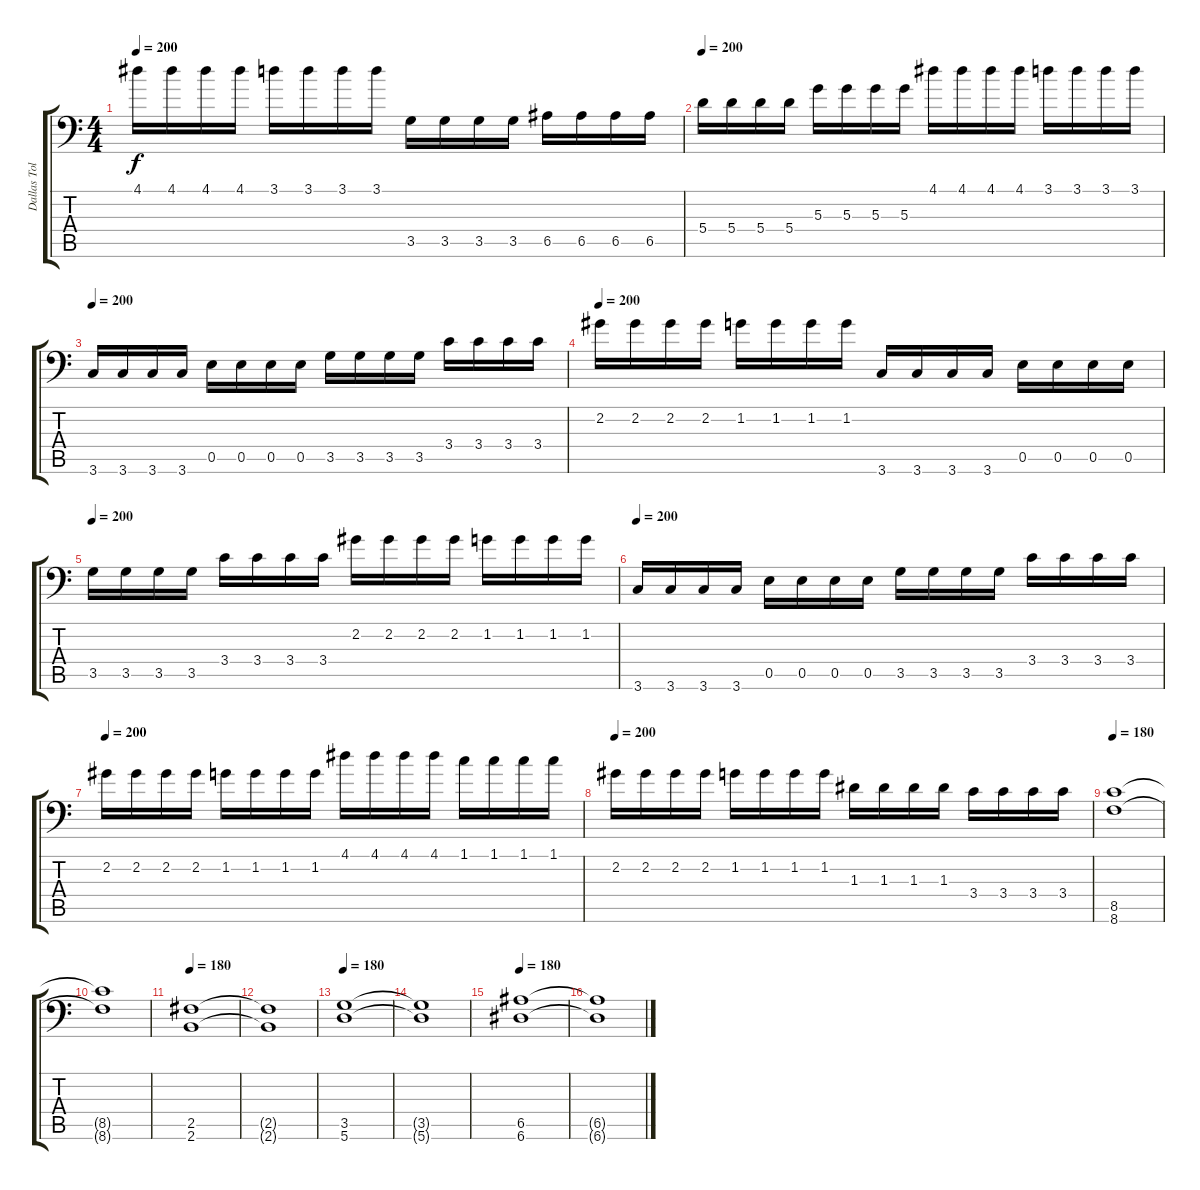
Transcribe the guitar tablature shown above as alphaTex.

\track ("Dallas Toler-Wade (Lead)" "Dallas Tol") {instrument distortionguitar}
\staff {score tabs}
\tuning (B3 Gb3 D3 A2 E2 A1) {hide}
\ts (4 4)
\tempo 200
\clef f4
\ks c
4.1.16{dy f} 4.1.16 4.1.16 4.1.16 3.1.16 3.1.16 3.1.16 3.1.16 3.5.16 3.5.16 3.5.16 3.5.16 6.5.16 6.5.16 6.5.16 6.5.16 |
\tempo 200
5.4.16 5.4.16 5.4.16 5.4.16 5.3.16 5.3.16 5.3.16 5.3.16 4.1.16 4.1.16 4.1.16 4.1.16 3.1.16 3.1.16 3.1.16 3.1.16 |
\tempo 200
3.6.16 3.6.16 3.6.16 3.6.16 0.5.16 0.5.16 0.5.16 0.5.16 3.5.16 3.5.16 3.5.16 3.5.16 3.4.16 3.4.16 3.4.16 3.4.16 |
\tempo 200
2.2.16 2.2.16 2.2.16 2.2.16 1.2.16 1.2.16 1.2.16 1.2.16 3.6.16 3.6.16 3.6.16 3.6.16 0.5.16 0.5.16 0.5.16 0.5.16 |
\tempo 200
3.5.16 3.5.16 3.5.16 3.5.16 3.4.16 3.4.16 3.4.16 3.4.16 2.2.16 2.2.16 2.2.16 2.2.16 1.2.16 1.2.16 1.2.16 1.2.16 |
\tempo 200
3.6.16 3.6.16 3.6.16 3.6.16 0.5.16 0.5.16 0.5.16 0.5.16 3.5.16 3.5.16 3.5.16 3.5.16 3.4.16 3.4.16 3.4.16 3.4.16 |
\tempo 200
2.2.16 2.2.16 2.2.16 2.2.16 1.2.16 1.2.16 1.2.16 1.2.16 4.1.16 4.1.16 4.1.16 4.1.16 1.1.16 1.1.16 1.1.16 1.1.16 |
\tempo 200
2.2.16 2.2.16 2.2.16 2.2.16 1.2.16 1.2.16 1.2.16 1.2.16 1.3.16 1.3.16 1.3.16 1.3.16 3.4.16 3.4.16 3.4.16 3.4.16 |
\tempo 180
(8.5 8.6).1 |
(8.5{t} 8.6{t}).1 |
\tempo 180
(2.5 2.6).1 |
(2.5{t} 2.6{t}).1 |
\tempo 180
(3.5 5.6).1 |
(3.5{t} 5.6{t}).1 |
\tempo 180
(6.5 6.6).1 |
(6.5{t} 6.6{t}).1
